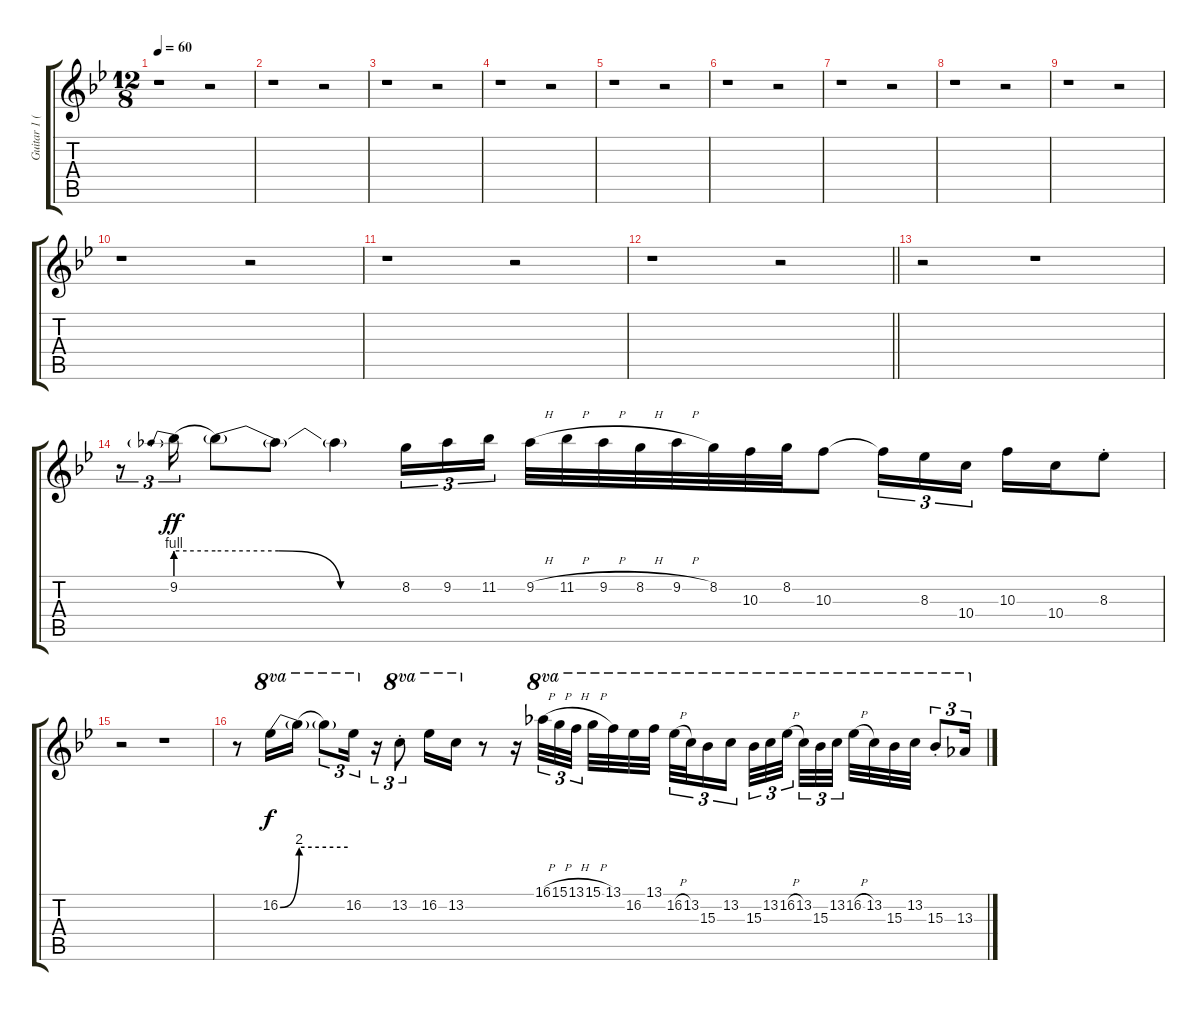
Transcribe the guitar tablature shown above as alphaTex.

\track ("Guitar 1 (Electric)" "Guitar 1 (") {instrument overdrivenguitar}
\staff {score tabs}
\tuning (E4 B3 G3 D3 A2 E2) {hide}
\ts (12 8)
\tempo 60
\clef g2
\ks bb
r.1{dy f} r.2 |
r.1 r.2 |
r.1 r.2 |
r.1 r.2 |
r.1 r.2 |
r.1 r.2 |
r.1 r.2 |
r.1 r.2 |
r.1 r.2 |
r.1 r.2 |
r.1 r.2 |
\barLineRight lightlight
r.1 r.2 |
r.2 r.1 |
r.8{tu (3 2)} 9.2{be (prebend 0 4 60 4)}.16{tu (3 2) dy ff} 9.2{be (custom 0 4 20 4 40 0 60 0) t}.8 9.2{t}.8 9.2{t}.4 8.2.16{tu (3 2)} 9.2.16{tu (3 2)} 11.2.16{tu (3 2)} 9.2{h}.32 11.2{h}.32 9.2{h}.32 8.2{h}.32 9.2{h}.32 8.2.32 10.3.32 8.2.32 10.3.8 10.3{t}.16{tu (3 2)} 8.3.16{tu (3 2)} 10.4.16{tu (3 2) beam splitsecondary} 10.3.16 10.4.16 8.3{st}.8 |
r.2 r.1 |
r.8 16.2{be (bend 0 0 60 8)}.16{ot 8va dy f} 16.2{be (hold 0 8 60 8) t}.16{ot 8va} 16.2{t}.8{tu (3 2) ot 8va} 16.2.16{tu (3 2) ot 8va} r.16{tu (3 2)} 13.2{st}.8{tu (3 2) ot 8va} 16.2.16{ot 8va} 13.2.16{ot 8va} r.8 r.16 16.1{h}.32{tu (3 2) ot 8va} 15.1{h}.32{tu (3 2) ot 8va} 13.1{h}.32{tu (3 2) ot 8va beam splitsecondary} 15.1{h}.32{ot 8va} 13.1.32{ot 8va} 16.2.32{ot 8va} 13.1.32{ot 8va beam splitsecondary} 16.2{h}.32{tu (3 2) ot 8va} 13.2.32{tu (3 2) ot 8va} 15.3.16{tu (3 2) ot 8va} 13.2.16{tu (3 2) ot 8va} 15.3.32{tu (3 2) ot 8va} 13.2.32{tu (3 2) ot 8va} 16.2{h}.32{tu (3 2) ot 8va beam splitsecondary} 13.2.32{tu (3 2) ot 8va} 15.3.32{tu (3 2) ot 8va} 13.2.32{tu (3 2) ot 8va beam splitsecondary} 16.2{h}.32{ot 8va} 13.2.32{ot 8va} 15.3.32{ot 8va} 13.2.32{ot 8va} 15.3{st}.8{tu (3 2) ot 8va} 13.3.16{tu (3 2) ot 8va}
